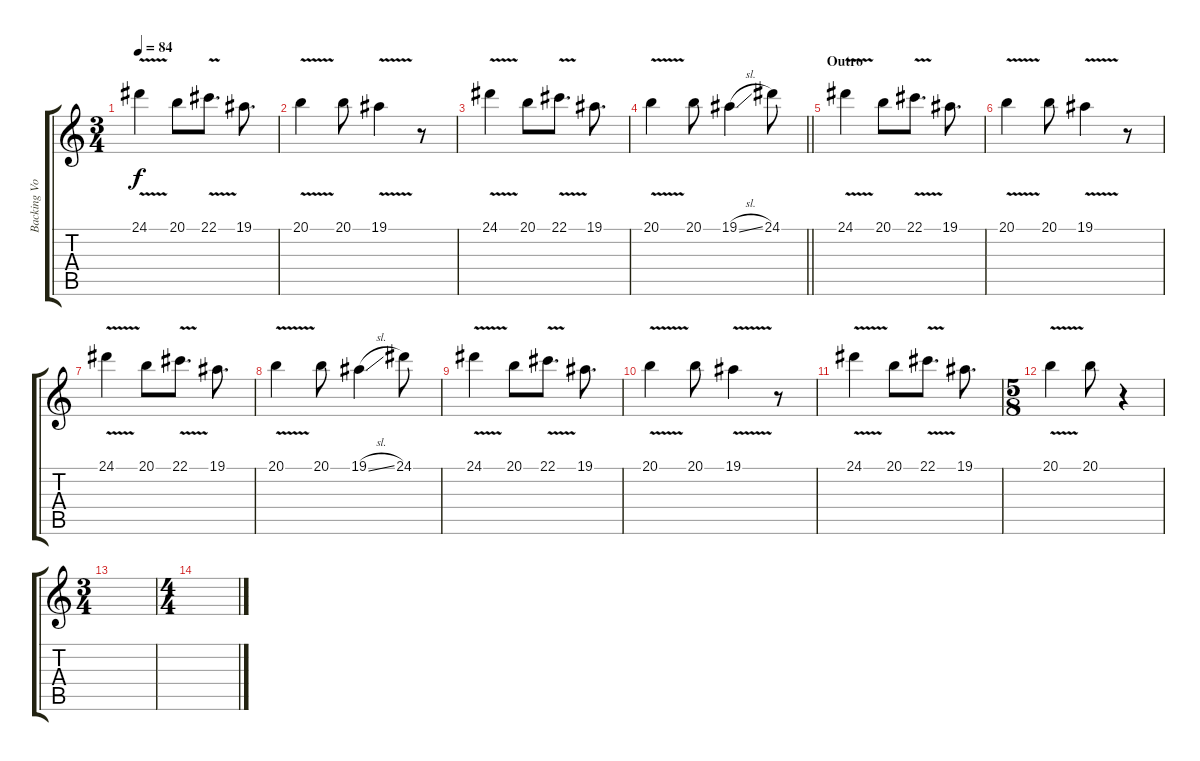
\track ("Backing Vocals" "Backing Vo") {instrument choiraahs}
\staff {score tabs}
\tuning (Eb4 Bb3 Gb3 Db3 Ab2 Eb2) {hide}
\ts (3 4)
\tempo 84
\clef g2
\ks c
24.1{v}.4{dy f} 20.1.8 22.1{v}.8{d} 19.1.8{d} |
20.1{v}.4 20.1.8 19.1{v}.4 r.8 |
24.1{v}.4 20.1.8 22.1{v}.8{d} 19.1.8{d} |
\barLineRight lightlight
20.1{v}.4 20.1.8 19.1{sl}.4 24.1.8 |
\section ("" "Outro")
24.1{v}.4 20.1.8 22.1{v}.8{d} 19.1.8{d} |
20.1{v}.4 20.1.8 19.1{v}.4 r.8 |
24.1{v}.4 20.1.8 22.1{v}.8{d} 19.1.8{d} |
20.1{v}.4 20.1.8 19.1{sl}.4 24.1.8 |
24.1{v}.4 20.1.8 22.1{v}.8{d} 19.1.8{d} |
20.1{v}.4 20.1.8 19.1{v}.4 r.8 |
24.1{v}.4 20.1.8 22.1{v}.8{d} 19.1.8{d} |
\ts (5 8)
20.1{v}.4 20.1.8 r.4 |
\ts (3 4)
|
\ts (4 4)
